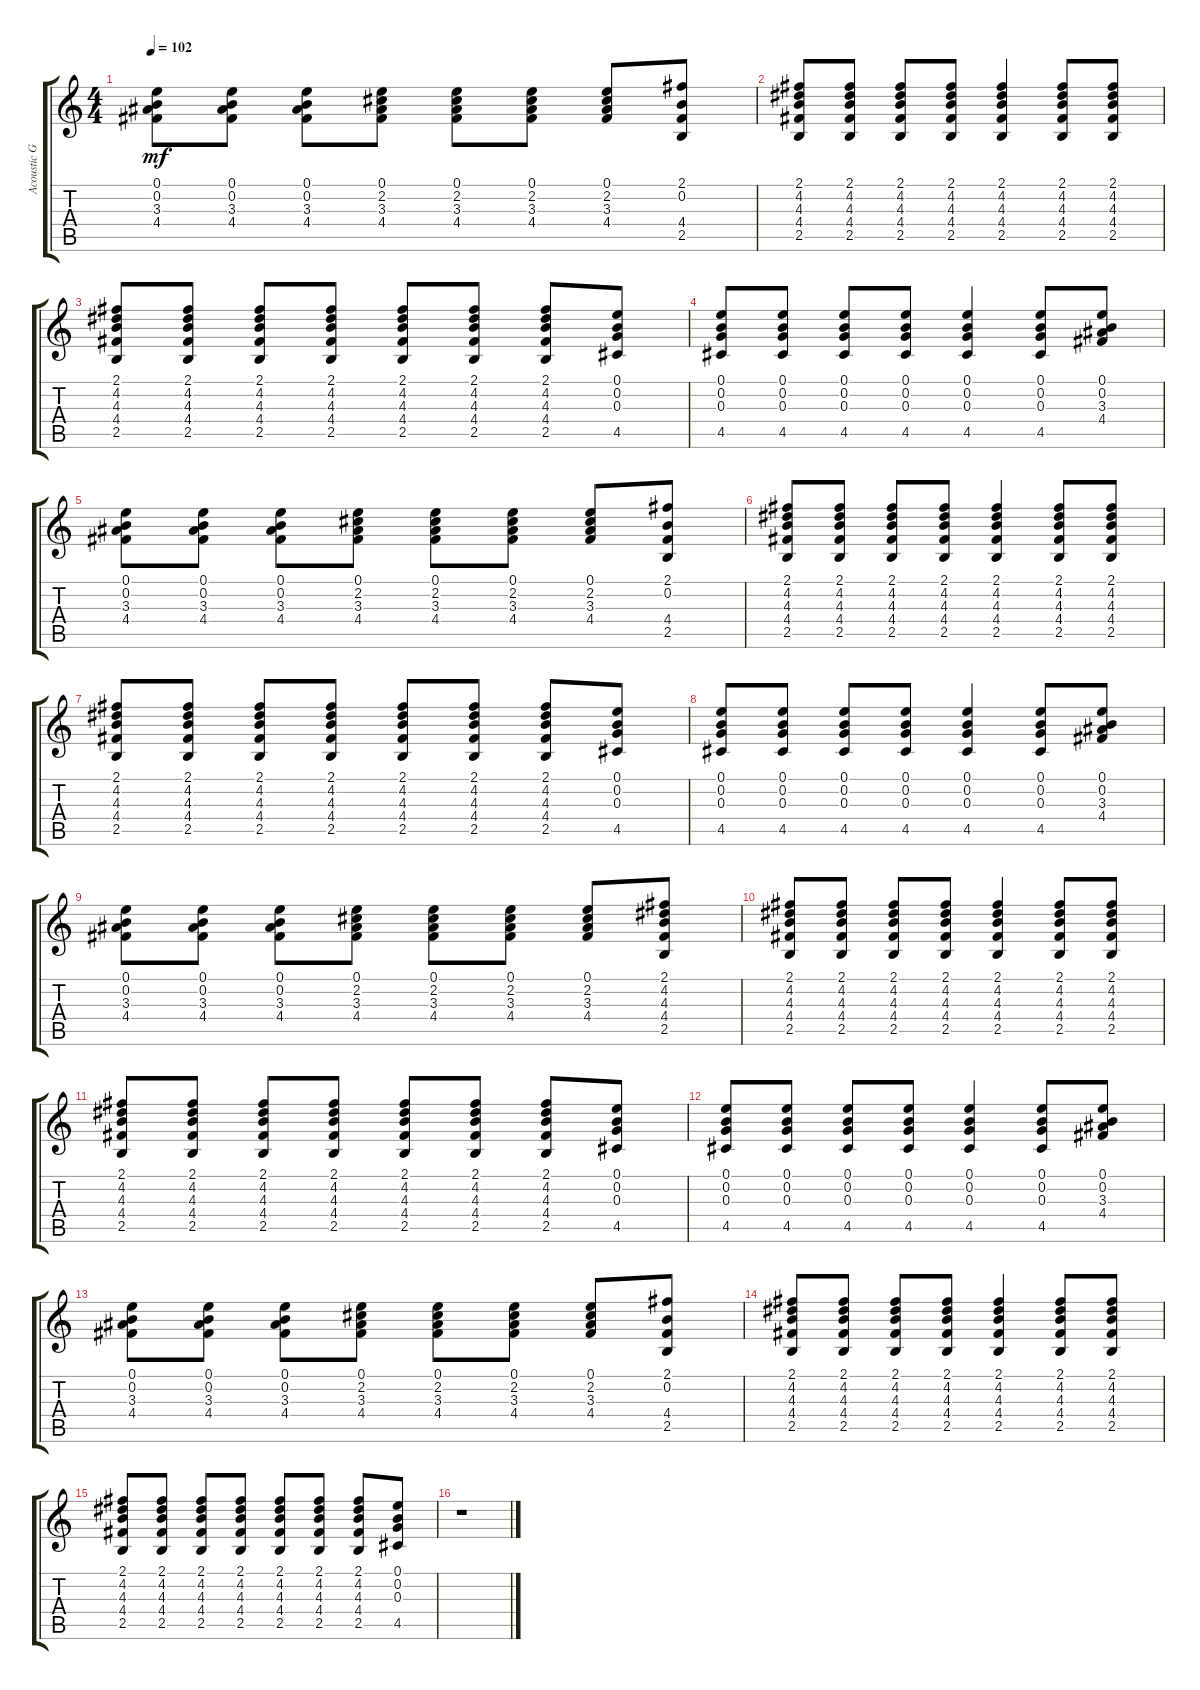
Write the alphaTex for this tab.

\track ("Acoustic Guitar III" "Acoustic G") {instrument electricguitarclean}
\staff {score tabs}
\tuning (E4 B3 G3 D3 A2 E2) {hide}
\ts (4 4)
\tempo 102
\clef g2
\ks c
(0.1 0.2 3.3 4.4).8{dy mf} (0.1 0.2 3.3 4.4).8 (0.1 0.2 3.3 4.4).8 (0.1 2.2 3.3 4.4).8 (0.1 2.2 3.3 4.4).8 (0.1 2.2 3.3 4.4).8 (0.1 2.2 3.3 4.4).8 (2.1 0.2 4.4 2.5).8 |
(2.1 4.2 4.3 4.4 2.5).8 (2.1 4.2 4.3 4.4 2.5).8 (2.1 4.2 4.3 4.4 2.5).8 (2.1 4.2 4.3 4.4 2.5).8 (2.1 4.2 4.3 4.4 2.5).4 (2.1 4.2 4.3 4.4 2.5).8 (2.1 4.2 4.3 4.4 2.5).8 |
(2.1 4.2 4.3 4.4 2.5).8 (2.1 4.2 4.3 4.4 2.5).8 (2.1 4.2 4.3 4.4 2.5).8 (2.1 4.2 4.3 4.4 2.5).8 (2.1 4.2 4.3 4.4 2.5).8 (2.1 4.2 4.3 4.4 2.5).8 (2.1 4.2 4.3 4.4 2.5).8 (0.1 0.2 0.3 4.5).8 |
(0.1 0.2 0.3 4.5).8 (0.1 0.2 0.3 4.5).8 (0.1 0.2 0.3 4.5).8 (0.1 0.2 0.3 4.5).8 (0.1 0.2 0.3 4.5).4 (0.1 0.2 0.3 4.5).8 (0.1 0.2 3.3 4.4).8 |
(0.1 0.2 3.3 4.4).8 (0.1 0.2 3.3 4.4).8 (0.1 0.2 3.3 4.4).8 (0.1 2.2 3.3 4.4).8 (0.1 2.2 3.3 4.4).8 (0.1 2.2 3.3 4.4).8 (0.1 2.2 3.3 4.4).8 (2.1 0.2 4.4 2.5).8 |
(2.1 4.2 4.3 4.4 2.5).8 (2.1 4.2 4.3 4.4 2.5).8 (2.1 4.2 4.3 4.4 2.5).8 (2.1 4.2 4.3 4.4 2.5).8 (2.1 4.2 4.3 4.4 2.5).4 (2.1 4.2 4.3 4.4 2.5).8 (2.1 4.2 4.3 4.4 2.5).8 |
(2.1 4.2 4.3 4.4 2.5).8 (2.1 4.2 4.3 4.4 2.5).8 (2.1 4.2 4.3 4.4 2.5).8{volume 6} (2.1 4.2 4.3 4.4 2.5).8 (2.1 4.2 4.3 4.4 2.5).8 (2.1 4.2 4.3 4.4 2.5).8{volume 6} (2.1 4.2 4.3 4.4 2.5).8 (0.1 0.2 0.3 4.5).8 |
(0.1 0.2 0.3 4.5).8{volume 5} (0.1 0.2 0.3 4.5).8 (0.1 0.2 0.3 4.5).8 (0.1 0.2 0.3 4.5).8{volume 5} (0.1 0.2 0.3 4.5).4 (0.1 0.2 0.3 4.5).8{volume 5} (0.1 0.2 3.3 4.4).8 |
(0.1 0.2 3.3 4.4).8 (0.1 0.2 3.3 4.4).8{volume 5} (0.1 0.2 3.3 4.4).8 (0.1 2.2 3.3 4.4).8 (0.1 2.2 3.3 4.4).8{volume 4} (0.1 2.2 3.3 4.4).8 (0.1 2.2 3.3 4.4).8 (2.1 4.2 4.3 4.4 2.5).8{volume 4} |
(2.1 4.2 4.3 4.4 2.5).8 (2.1 4.2 4.3 4.4 2.5).8 (2.1 4.2 4.3 4.4 2.5).8{volume 4} (2.1 4.2 4.3 4.4 2.5).8 (2.1 4.2 4.3 4.4 2.5).4 (2.1 4.2 4.3 4.4 2.5).8{volume 4} (2.1 4.2 4.3 4.4 2.5).8 |
(2.1 4.2 4.3 4.4 2.5).8{volume 3} (2.1 4.2 4.3 4.4 2.5).8 (2.1 4.2 4.3 4.4 2.5).8 (2.1 4.2 4.3 4.4 2.5).8{volume 3} (2.1 4.2 4.3 4.4 2.5).8 (2.1 4.2 4.3 4.4 2.5).8 (2.1 4.2 4.3 4.4 2.5).8{volume 3} (0.1 0.2 0.3 4.5).8 |
(0.1 0.2 0.3 4.5).8 (0.1 0.2 0.3 4.5).8{volume 3} (0.1 0.2 0.3 4.5).8 (0.1 0.2 0.3 4.5).8 (0.1 0.2 0.3 4.5).4{volume 2} (0.1 0.2 0.3 4.5).8{volume 2} (0.1 0.2 3.3 4.4).8{volume 2} |
(0.1 0.2 3.3 4.4).8 (0.1 0.2 3.3 4.4).8 (0.1 0.2 3.3 4.4).8{volume 2} (0.1 2.2 3.3 4.4).8 (0.1 2.2 3.3 4.4).8 (0.1 2.2 3.3 4.4).8{volume 2} (0.1 2.2 3.3 4.4).8 (2.1 0.2 4.4 2.5).8 |
(2.1 4.2 4.3 4.4 2.5).8{volume 1} (2.1 4.2 4.3 4.4 2.5).8 (2.1 4.2 4.3 4.4 2.5).8 (2.1 4.2 4.3 4.4 2.5).8{volume 1} (2.1 4.2 4.3 4.4 2.5).4 (2.1 4.2 4.3 4.4 2.5).8{volume 1} (2.1 4.2 4.3 4.4 2.5).8 |
(2.1 4.2 4.3 4.4 2.5).8 (2.1 4.2 4.3 4.4 2.5).8{volume 1} (2.1 4.2 4.3 4.4 2.5).8 (2.1 4.2 4.3 4.4 2.5).8 (2.1 4.2 4.3 4.4 2.5).8{volume 0} (2.1 4.2 4.3 4.4 2.5).8 (2.1 4.2 4.3 4.4 2.5).8 (0.1 0.2 0.3 4.5).8{volume 0} |
r.1
